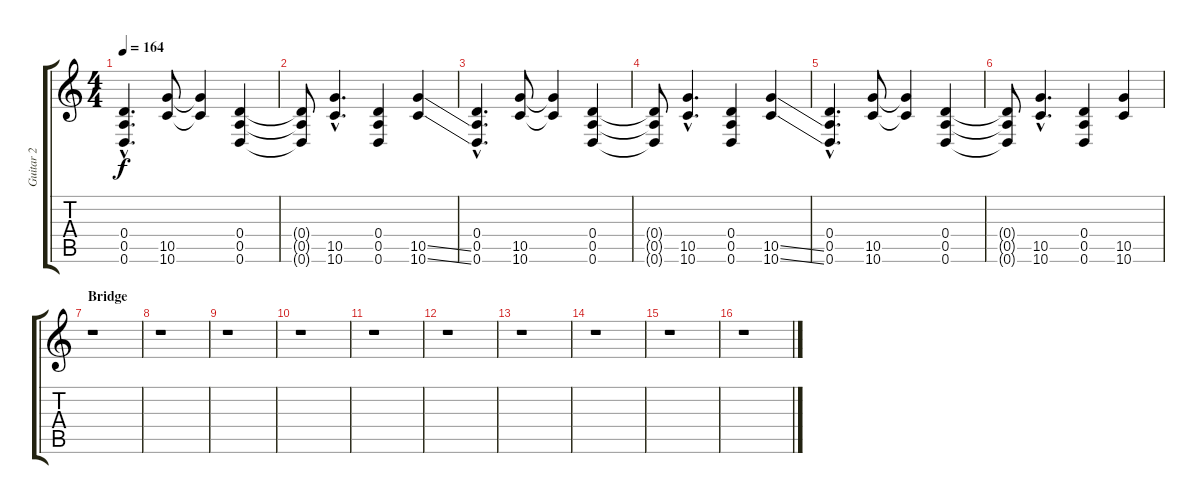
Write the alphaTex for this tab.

\track ("Guitar 2" "Guitar 2") {instrument distortionguitar}
\staff {score tabs}
\tuning (E4 B3 G3 D3 A2 D2) {hide}
\ts (4 4)
\tempo 164
\clef g2
\ks c
(0.4{hac} 0.5{hac} 0.6{hac}).4{d dy f} (10.5 10.6).8 (10.5{t} 10.6{t}).4 (0.4 0.5 0.6).4 |
(0.4{t} 0.5{t} 0.6{t}).8 (10.5{hac} 10.6{hac}).4{d} (0.4 0.5 0.6).4 (10.5{ss} 10.6{ss}).4 |
(0.4{hac} 0.5{hac} 0.6{hac}).4{d} (10.5 10.6).8 (10.5{t} 10.6{t}).4 (0.4 0.5 0.6).4 |
(0.4{t} 0.5{t} 0.6{t}).8 (10.5{hac} 10.6{hac}).4{d} (0.4 0.5 0.6).4 (10.5{ss} 10.6{ss}).4 |
(0.4{hac} 0.5{hac} 0.6{hac}).4{d} (10.5 10.6).8 (10.5{t} 10.6{t}).4 (0.4 0.5 0.6).4 |
(0.4{t} 0.5{t} 0.6{t}).8 (10.5{hac} 10.6{hac}).4{d} (0.4 0.5 0.6).4 (10.5 10.6).4 |
\section ("" "Bridge")
r.1 |
r.1 |
r.1 |
r.1 |
r.1 |
r.1 |
r.1 |
r.1 |
r.1 |
r.1
